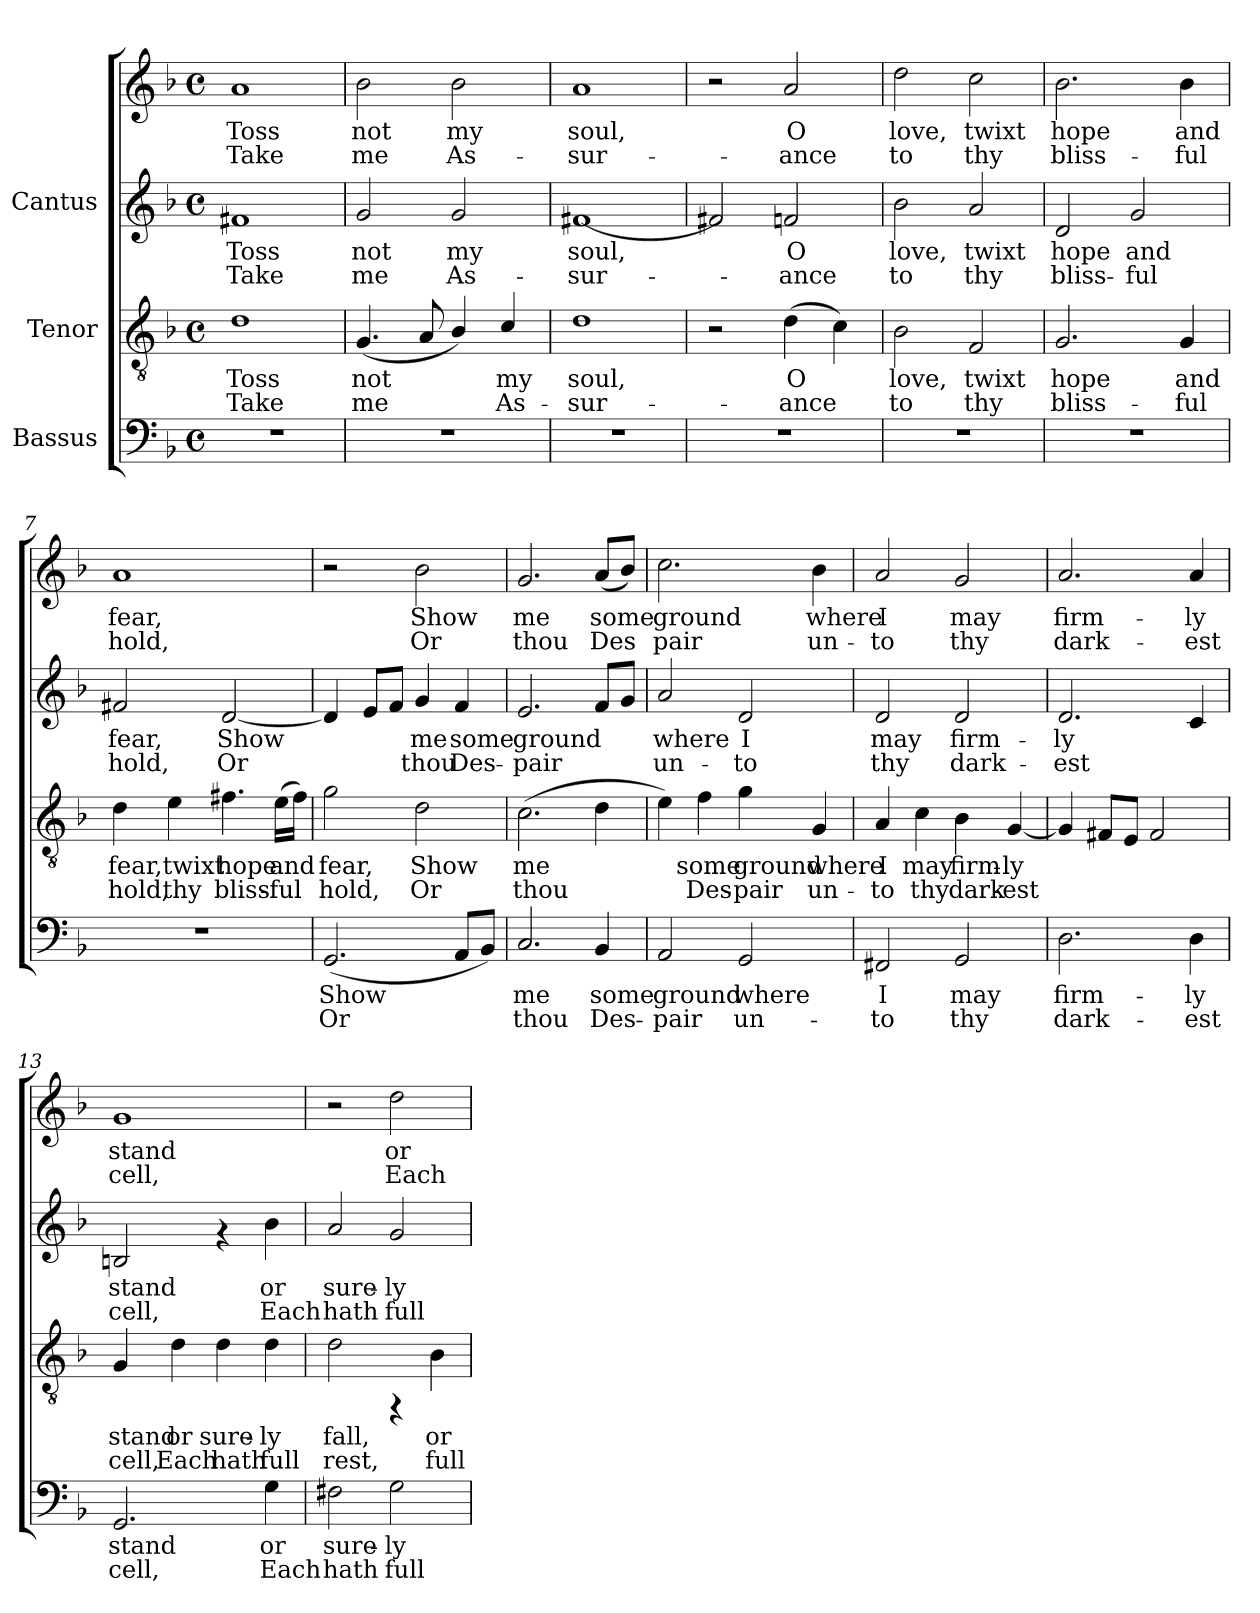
**kern	**text	**text	**kern	**text	**text	**kern	**text	**text	**kern	**text	**text
*part3	*part3	*part3	*part2	*part2	*part2	*part1	*part1	*part1	*part1	*part1	*part1
*staff4	*staff4	*staff4	*staff3	*staff3	*staff3	*staff2	*staff2	*staff2	*staff1	*staff1	*staff1
*I"Bassus	*	*	*I"Tenor	*	*	*I"Cantus	*	*	*	*	*
!!LO:PB:g=z
*stria5	*	*	*stria5	*	*	*stria5	*	*	*stria5	*	*
*clefF4	*	*	*clefGv2	*	*	*clefG2	*	*	*clefG2	*	*
*k[b-]	*	*	*k[b-]	*	*	*k[b-]	*	*	*k[b-]	*	*
*F:	*	*	*F:	*	*	*F:	*	*	*F:	*	*
*M4/4	*	*	*M4/4	*	*	*M4/4	*	*	*M4/4	*	*
*met(c)	*	*	*met(c)	*	*	*met(c)	*	*	*met(c)	*	*
*MM144	*	*	*MM144	*	*	*MM144	*	*	*MM144	*	*
=1	=1	=1	=1	=1	=1	=1	=1	=1	=1	=1	=1
!	!	!	!	!LO:LY:b:cj	!LO:LY:b:cj	!	!LO:LY:b:cj	!LO:LY:b:cj	!	!LO:LY:b:cj	!LO:LY:b:cj
1r	.	.	1d	Toss	Take	1f#X	Toss	Take	1a	Toss	Take
=2	=2	=2	=2	=2	=2	=2	=2	=2	=2	=2	=2
!	!	!	!	!LO:LY:b:cj	!LO:LY:b:cj	!	!LO:LY:b:cj	!LO:LY:b:cj	!	!LO:LY:b:cj	!LO:LY:b:cj
1r	.	.	(<4.G/	not	me	2g/	-not	me	2b-\	not	me
!	!	!	!	!LO:LY:b:cj	!LO:LY:b:cj	!	!	!	!	!	!
.	.	.	8A/	.	.	.	.	.	.	.	.
!	!	!	!	!LO:LY:b:cj	!LO:LY:b:cj	!	!LO:LY:b:cj	!LO:LY:b:cj	!	!LO:LY:b:cj	!LO:LY:b:cj
.	.	.	4B-/)	.	.	2g/	my	As-	2b-\	my	As-
!	!	!	!	!LO:LY:b:cj	!LO:LY:b:cj	!	!	!	!	!	!
.	.	.	4c/	my	As-	.	.	.	.	.	.
=3	=3	=3	=3	=3	=3	=3	=3	=3	=3	=3	=3
!	!	!	!	!LO:LY:b:cj	!LO:LY:b:cj	!	!LO:LY:b:cj	!LO:LY:b:cj	!	!LO:LY:b:cj	!LO:LY:b:cj
1r	.	.	1d	-soul,	sur-	[<1f#X	-soul,	sur-	1a	-soul,	sur-
=4	=4	=4	=4	=4	=4	=4	=4	=4	=4	=4	=4
!	!	!	!	!	!	!	!LO:LY:b:cj	!LO:LY:b:cj	!	!	!
1r	.	.	2r	.	.	2f#X/]	.	.	2r	.	.
!	!	!	!	!LO:LY:b:cj	!LO:LY:b:cj	!	!LO:LY:b:cj	!LO:LY:b:cj	!	!LO:LY:b:cj	!LO:LY:b:cj
.	.	.	(>4d\	-O	ance	2fn/	O	ance	2a/	-O	ance
!	!	!	!	!LO:LY:b:cj	!LO:LY:b:cj	!	!	!	!	!	!
.	.	.	4c\)	.	.	.	.	.	.	.	.
=5	=5	=5	=5	=5	=5	=5	=5	=5	=5	=5	=5
!	!	!	!	!LO:LY:b:cj	!LO:LY:b:cj	!	!LO:LY:b:cj	!LO:LY:b:cj	!	!LO:LY:b:cj	!LO:LY:b:cj
1r	.	.	2B-\	love,	to	2b-\	love,	to	2dd\	love,	to
!	!	!	!	!LO:LY:b:cj	!LO:LY:b:cj	!	!LO:LY:b:cj	!LO:LY:b:cj	!	!LO:LY:b:cj	!LO:LY:b:cj
.	.	.	2F/	twixt	thy	2a/	twixt	thy	2cc\	twixt	thy
=6	=6	=6	=6	=6	=6	=6	=6	=6	=6	=6	=6
!	!	!	!	!LO:LY:b:cj	!LO:LY:b:cj	!	!LO:LY:b:cj	!LO:LY:b:cj	!	!LO:LY:b:cj	!LO:LY:b:cj
1r	.	.	2.G/	hope	bliss-	2d/	hope	bliss-	2.b-\	hope	bliss-
!	!	!	!	!	!	!	!LO:LY:b:cj	!LO:LY:b:cj	!	!	!
.	.	.	.	.	.	2g/	-and	ful	.	.	.
!	!	!	!	!LO:LY:b:cj	!LO:LY:b:cj	!	!	!	!	!LO:LY:b:cj	!LO:LY:b:cj
.	.	.	4G/	-and	ful	.	.	.	4b-\	-and	ful
!!LO:LB:g=z
=7	=7	=7	=7	=7	=7	=7	=7	=7	=7	=7	=7
!	!	!	!	!LO:LY:b:cj	!LO:LY:b:cj	!	!LO:LY:b:cj	!LO:LY:b:cj	!	!LO:LY:b:cj	!LO:LY:b:cj
1r	.	.	4d\	fear,	hold,	2f#X/	fear,	hold,	1a	fear,	hold,
!	!	!	!	!LO:LY:b:cj	!LO:LY:b:cj	!	!	!	!	!	!
.	.	.	4e\	twixt	thy	.	.	.	.	.	.
!	!	!	!	!LO:LY:b:cj	!LO:LY:b:cj	!	!LO:LY:b:cj	!LO:LY:b:cj	!	!	!
.	.	.	4.f#X\	hope	bliss-	[<2d/	Show	Or	.	.	.
!	!	!	!	!LO:LY:b:cj	!LO:LY:b:cj	!	!	!	!	!	!
.	.	.	(>16e\L	-and	ful	.	.	.	.	.	.
!	!	!	!	!LO:LY:b:cj	!LO:LY:b:cj	!	!	!	!	!	!
.	.	.	16f#\J)	.	.	.	.	.	.	.	.
=8	=8	=8	=8	=8	=8	=8	=8	=8	=8	=8	=8
!	!LO:LY:b:cj	!LO:LY:b:cj	!	!LO:LY:b:cj	!LO:LY:b:cj	!	!LO:LY:b:cj	!LO:LY:b:cj	!	!	!
(<2.GG/	Show	Or	2g\	fear,	hold,	4d/]	.	.	2r	.	.
!	!	!	!	!	!	!	!LO:LY:b:cj	!LO:LY:b:cj	!	!	!
.	.	.	.	.	.	8e/L	.	.	.	.	.
!	!	!	!	!	!	!	!LO:LY:b:cj	!LO:LY:b:cj	!	!	!
.	.	.	.	.	.	8f/J	.	.	.	.	.
!	!	!	!	!LO:LY:b:cj	!LO:LY:b:cj	!	!LO:LY:b:cj	!LO:LY:b:cj	!	!LO:LY:b:cj	!LO:LY:b:cj
.	.	.	2d\	Show	Or	4g/	me	thou	2b-\	Show	Or
!	!LO:LY:b:cj	!LO:LY:b:cj	!	!	!	!	!LO:LY:b:cj	!LO:LY:b:cj	!	!	!
8AA/L	.	.	.	.	.	4f/	some	Des-	.	.	.
!	!LO:LY:b:cj	!LO:LY:b:cj	!	!	!	!	!	!	!	!	!
8BB-/J)	.	.	.	.	.	.	.	.	.	.	.
=9	=9	=9	=9	=9	=9	=9	=9	=9	=9	=9	=9
!	!LO:LY:b:cj	!LO:LY:b:cj	!	!LO:LY:b:cj	!LO:LY:b:cj	!	!LO:LY:b:cj	!LO:LY:b:cj	!	!LO:LY:b:cj	!LO:LY:b:cj
2.C/	me	thou	(>2.c\	me	thou	2.e/	-ground	pair	2.g/	-me	thou
!	!LO:LY:b:cj	!LO:LY:b:cj	!	!LO:LY:b:cj	!LO:LY:b:cj	!	!LO:LY:b:cj	!LO:LY:b:cj	!	!LO:LY:b:cj	!LO:LY:b:cj
4BB-/	some	Des-	4d\	.	.	8f/L	.	.	(<8a/L	some	Des-
!	!	!	!	!	!	!	!LO:LY:b:cj	!LO:LY:b:cj	!	!LO:LY:b:cj	!LO:LY:b:cj
.	.	.	.	.	.	8g/J	.	.	8b-/J)	-	-
=10	=10	=10	=10	=10	=10	=10	=10	=10	=10	=10	=10
!	!LO:LY:b:cj	!LO:LY:b:cj	!	!LO:LY:b:cj	!LO:LY:b:cj	!	!LO:LY:b:cj	!LO:LY:b:cj	!	!LO:LY:b:cj	!LO:LY:b:cj
2AA/	-ground	pair	4e\)	.	.	2a/	-where	un-	2.cc\	ground	pair
!	!	!	!	!LO:LY:b:cj	!LO:LY:b:cj	!	!	!	!	!	!
.	.	.	4f\	some	Des-	.	.	.	.	.	.
!	!LO:LY:b:cj	!LO:LY:b:cj	!	!LO:LY:b:cj	!LO:LY:b:cj	!	!LO:LY:b:cj	!LO:LY:b:cj	!	!	!
2GG/	where	un-	4g\	-ground	pair	2d/	-I	to	.	.	.
!	!	!	!	!LO:LY:b:cj	!LO:LY:b:cj	!	!	!	!	!LO:LY:b:cj	!LO:LY:b:cj
.	.	.	4G/	where	un-	.	.	.	4b-\	where	un-
!!LO:LB:g=z
=11	=11	=11	=11	=11	=11	=11	=11	=11	=11	=11	=11
!	!LO:LY:b:cj	!LO:LY:b:cj	!	!LO:LY:b:cj	!LO:LY:b:cj	!	!LO:LY:b:cj	!LO:LY:b:cj	!	!LO:LY:b:cj	!LO:LY:b:cj
2FF#X/	-I	to	4A/	-I	to	2d/	may	thy	2a/	I	to
!	!	!	!	!LO:LY:b:cj	!LO:LY:b:cj	!	!	!	!	!	!
.	.	.	4c\	may	thy	.	.	.	.	.	.
!	!LO:LY:b:cj	!LO:LY:b:cj	!	!LO:LY:b:cj	!LO:LY:b:cj	!	!LO:LY:b:cj	!LO:LY:b:cj	!	!LO:LY:b:cj	!LO:LY:b:cj
2GG/	may	thy	4B-\	firm-	-dark-	2d/	firm-	-dark-	2g/	may	thy
!	!	!	!	!LO:LY:b:cj	!LO:LY:b:cj	!	!	!	!	!	!
.	.	.	[<4G/	-ly	est	.	.	.	.	.	.
=12	=12	=12	=12	=12	=12	=12	=12	=12	=12	=12	=12
!	!LO:LY:b:cj	!LO:LY:b:cj	!	!	!	!	!LO:LY:b:cj	!LO:LY:b:cj	!	!LO:LY:b:cj	!LO:LY:b:cj
2.D\	firm-	-dark-	4G/]	.	.	2.d/	ly	est	2.a/	-firm-	-dark-
.	.	.	8F#X/L	.	.	.	.	.	.	.	.
.	.	.	8E/J	.	.	.	.	.	.	.	.
.	.	.	2F#/	.	.	.	.	.	.	.	.
!	!LO:LY:b:cj	!LO:LY:b:cj	!	!	!	!	!LO:LY:b:cj	!LO:LY:b:cj	!	!LO:LY:b:cj	!LO:LY:b:cj
4D\	-ly	est	.	.	.	4c/	.	.	4a/	-ly	est
=13	=13	=13	=13	=13	=13	=13	=13	=13	=13	=13	=13
!	!LO:LY:b:cj	!LO:LY:b:cj	!	!LO:LY:b:cj	!LO:LY:b:cj	!	!LO:LY:b:cj	!LO:LY:b:cj	!	!LO:LY:b:cj	!LO:LY:b:cj
2.GG/	stand	cell,	4G/	stand	cell,	2Bn/	stand	cell,	1g	stand	cell,
!	!	!	!	!LO:LY:b:cj	!LO:LY:b:cj	!	!	!	!	!	!
.	.	.	4d\	or	Each	.	.	.	.	.	.
!	!	!	!	!LO:LY:b:cj	!LO:LY:b:cj	!	!	!	!	!	!
.	.	.	4d\	sure-	-hath	4rf	.	.	.	.	.
!	!LO:LY:b:cj	!LO:LY:b:cj	!	!LO:LY:b:cj	!LO:LY:b:cj	!	!LO:LY:b:cj	!LO:LY:b:cj	!	!	!
4G\	or	Each	4d\	ly	full	4b-\	or	Each	.	.	.
=14	=14	=14	=14	=14	=14	=14	=14	=14	=14	=14	=14
!	!LO:LY:b:cj	!LO:LY:b:cj	!	!LO:LY:b:cj	!LO:LY:b:cj	!	!LO:LY:b:cj	!LO:LY:b:cj	!	!	!
2F#X\	sure-	-hath	2d\	fall,	rest,	2a/	sure-	-hath	2r	.	.
!	!LO:LY:b:cj	!LO:LY:b:cj	!	!	!	!	!LO:LY:b:cj	!LO:LY:b:cj	!	!LO:LY:b:cj	!LO:LY:b:cj
2G\	ly	full	4rFF	.	.	2g/	ly	full	2dd\	or	Each
!	!	!	!	!LO:LY:b:cj	!LO:LY:b:cj	!	!	!	!	!	!
.	.	.	4B-\	or	full	.	.	.	.	.	.
=	=	=	=	=	=	=	=	=	=	=	=
*-	*-	*-	*-	*-	*-	*-	*-	*-	*-	*-	*-
